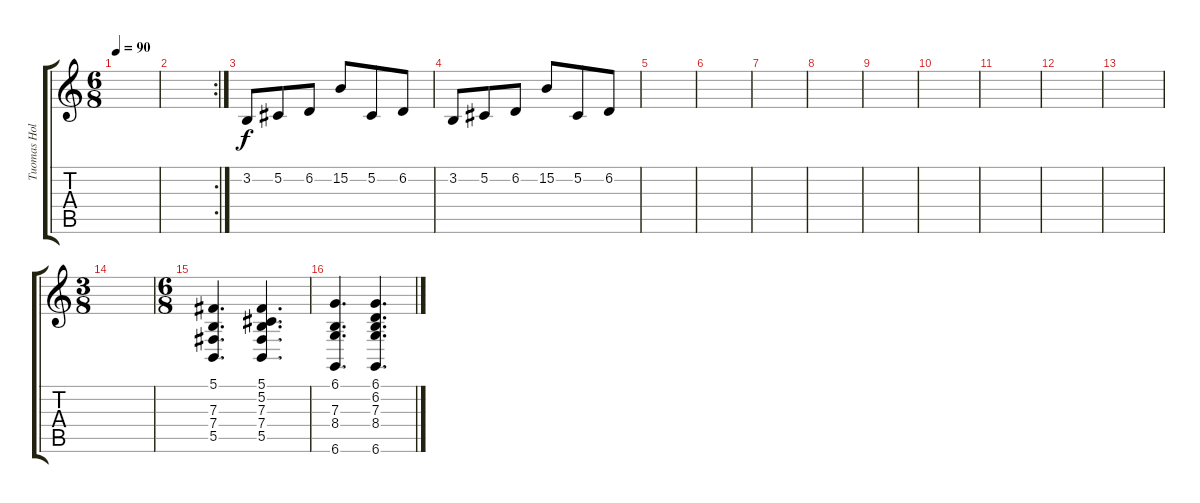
\track ("Tuomas Holopainen" "Tuomas Hol") {instrument acousticgrandpiano}
\staff {score tabs}
\tuning (Db4 Ab3 E3 B2 Gb2 Db2) {hide}
\ts (6 8)
\tempo 90
\clef g2
\ks c
|
\rc 2
|
3.2.8 5.2.8 6.2.8 15.2.8 5.2.8 6.2.8 |
3.2.8 5.2.8 6.2.8 15.2.8 5.2.8 6.2.8 |
|
|
|
|
|
|
|
|
|
\ts (3 8)
|
\ts (6 8)
(5.1 7.3 7.4 5.5).4{d instrument stringensemble1} (5.1 5.2 7.3 7.4 5.5).4{d} |
(6.1 7.3 8.4 6.6).4{d} (6.1 6.2 7.3 8.4 6.6).4{d}
